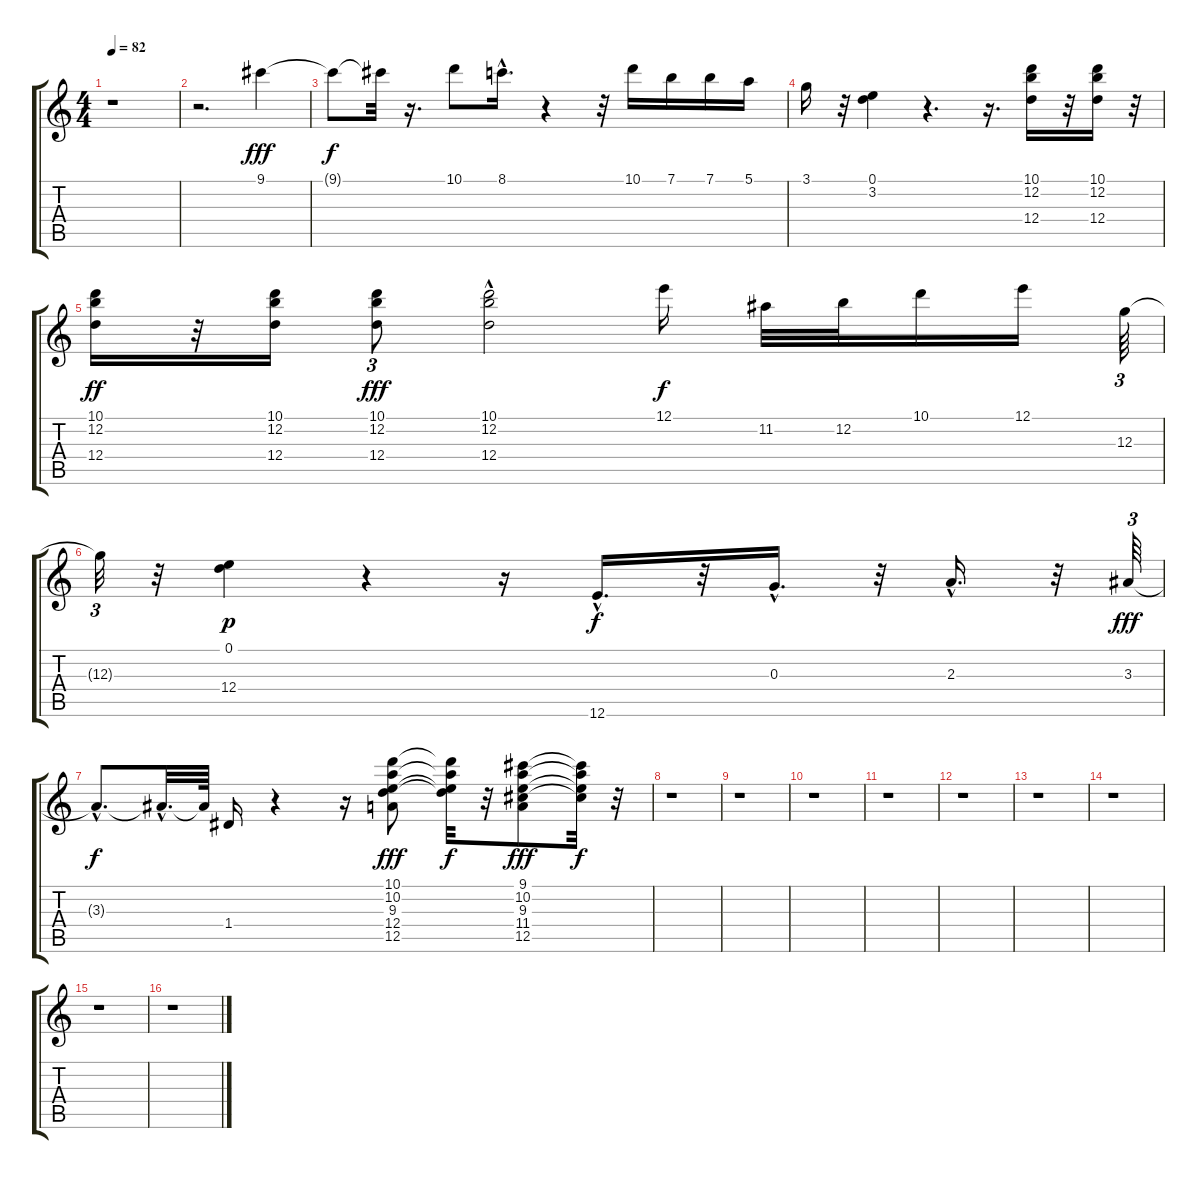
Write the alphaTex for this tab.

\track "" {instrument overdrivenguitar}
\staff {score tabs}
\tuning (E4 B3 G3 D3 A2 E2) {hide}
\ts (4 4)
\tempo 82
\clef g2
\ks c
r.1{dy fff instrument overdrivenguitar} |
r.2{d} 9.1.4 |
9.1{t}.8{dy f} 9.1{t}.32 r.16{d} 10.1.8 8.1{hac}.16{d} r.4 r.32 10.1.16 7.1.16 7.1.16 5.1.16 |
3.1.16 r.32 (0.1 3.2).4 r.4{d} r.16{d} (10.1 12.2 12.4).16 r.32 (10.1 12.2 12.4).16 r.32 |
(10.1 12.2 12.4).16{dy ff} r.32 (10.1 12.2 12.4).16 (10.1 12.2 12.4).8{tu (3 2) dy fff} (10.1{hac} 12.2{hac} 12.4).2 12.1.16{dy f} 11.2.32 12.2.32 10.1.16 12.1.16 12.3.64{tu (3 2)} |
12.3{t}.32{tu (3 2)} r.32 (0.1 12.4).4{dy p} r.4 r.16 12.6{hac}.16{d dy f} r.32 0.3{hac}.16{d} r.32 2.3{hac}.16{d} r.32 3.3.64{tu (3 2) dy fff} |
3.3{hac t}.8{d dy f} 3.3{hac t}.32{d} 3.3{t}.64 1.4.16 r.4 r.16 (10.1 10.2 9.3 12.4 12.5).8{dy fff} (10.1{t} 10.2{t} 9.3{t} 12.4{t}).32{dy f} r.32 (9.1 10.2 9.3 11.4 12.5).8{dy fff} (9.1{t} 10.2{t} 9.3{t} 11.4{t}).32{dy f} r.32 |
r.1 |
r.1 |
r.1 |
r.1 |
r.1 |
r.1 |
r.1 |
r.1 |
r.1
